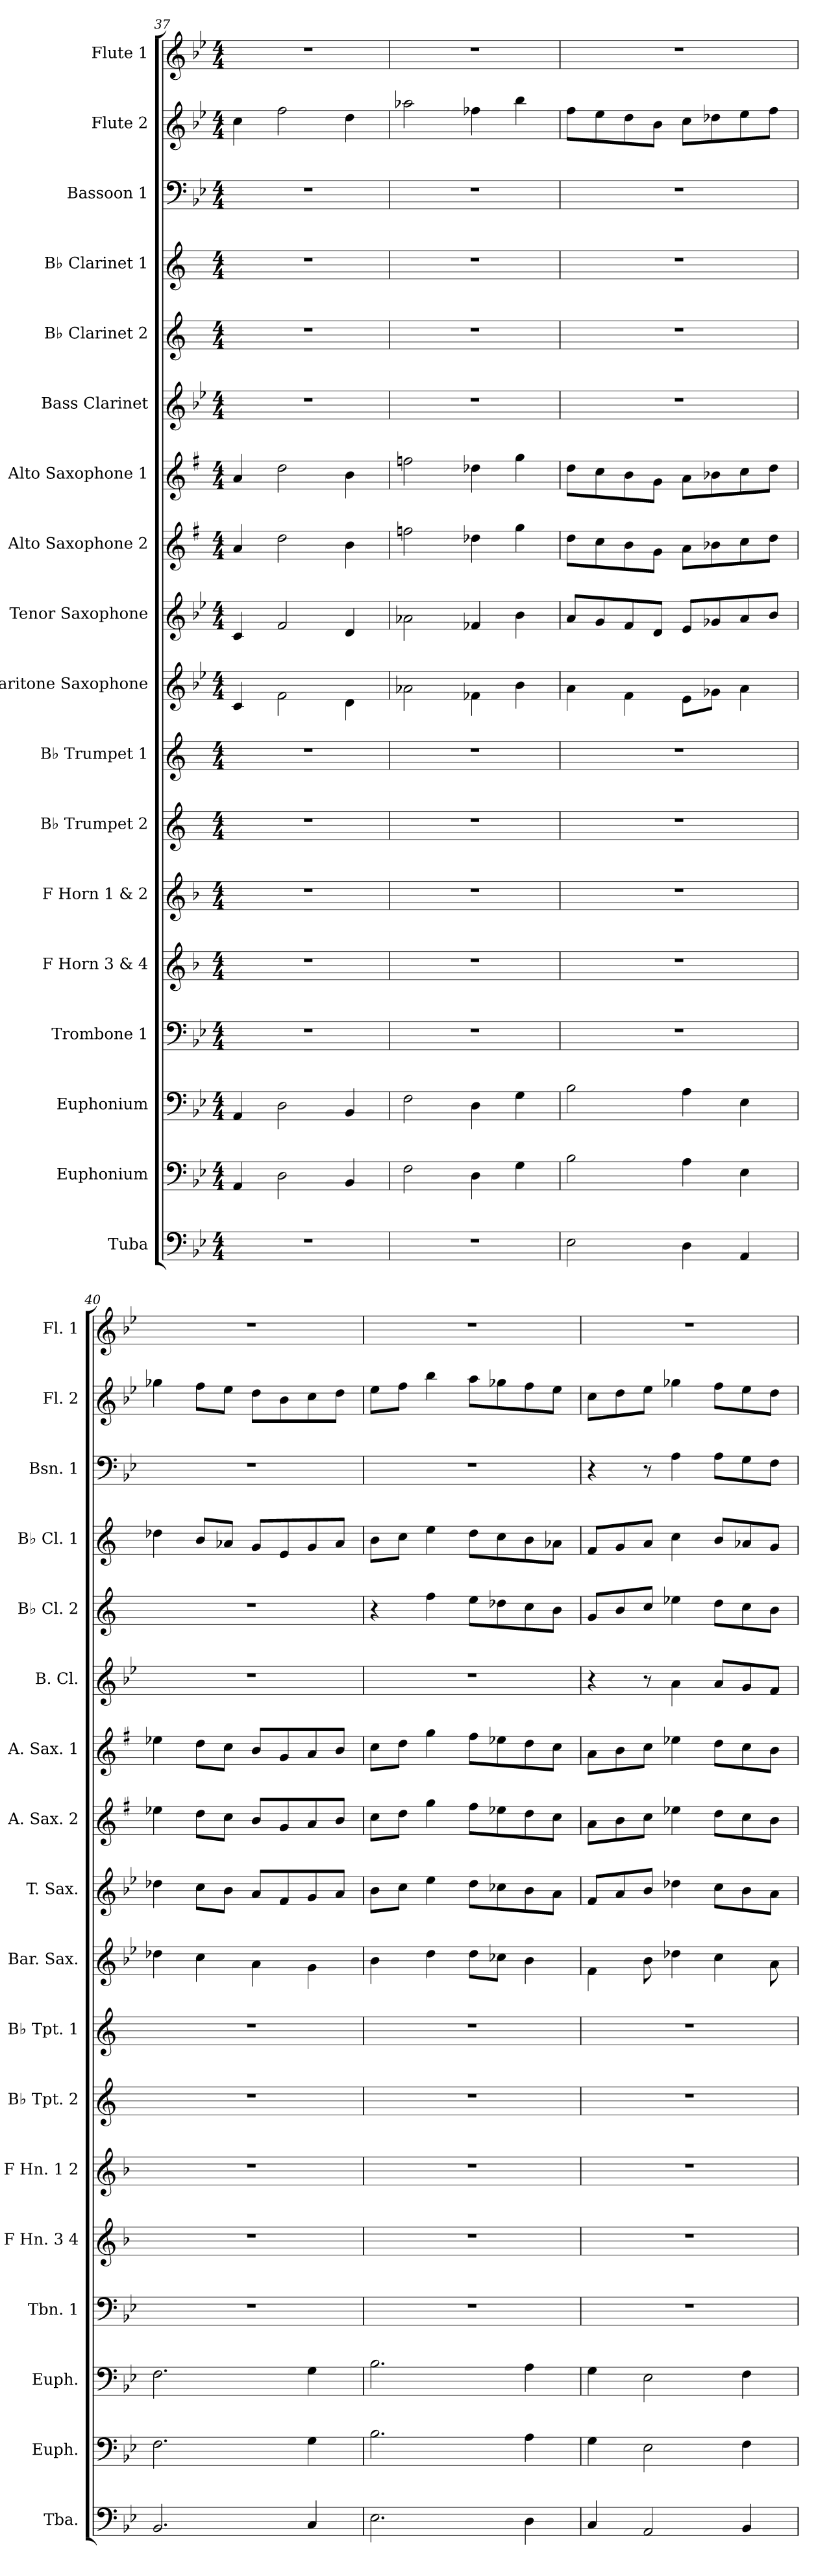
**kern	**kern	**kern	**kern	**kern	**kern	**kern	**kern	**kern	**kern	**kern	**kern	**kern	**kern	**kern	**kern	**kern	**kern
*part18	*part17	*part16	*part15	*part14	*part13	*part12	*part11	*part10	*part9	*part8	*part7	*part6	*part5	*part4	*part3	*part2	*part1
*staff18	*staff17	*staff16	*staff15	*staff14	*staff13	*staff12	*staff11	*staff10	*staff9	*staff8	*staff7	*staff6	*staff5	*staff4	*staff3	*staff2	*staff1
*I"Tuba	*I"Euphonium	*I"Euphonium	*I"Trombone 1	*I"F Horn 3 &amp; 4	*I"F Horn 1 &amp; 2	*I"B♭ Trumpet 2	*I"B♭ Trumpet 1	*I"Baritone Saxophone	*I"Tenor Saxophone	*I"Alto Saxophone 2	*I"Alto Saxophone 1	*I"Bass Clarinet	*I"B♭ Clarinet 2	*I"B♭ Clarinet 1	*I"Bassoon 1	*I"Flute 2	*I"Flute 1
*I'Tba.	*I'Euph.	*I'Euph.	*I'Tbn. 1	*I'F Hn. 3 4	*I'F Hn. 1 2	*I'B♭ Tpt. 2	*I'B♭ Tpt. 1	*I'Bar. Sax.	*I'T. Sax.	*I'A. Sax. 2	*I'A. Sax. 1	*I'B. Cl.	*I'B♭ Cl. 2	*I'B♭ Cl. 1	*I'Bsn. 1	*I'Fl. 2	*I'Fl. 1
*clefF4	*clefF4	*clefF4	*clefF4	*clefG2	*clefG2	*clefG2	*clefG2	*clefG2	*clefG2	*clefG2	*clefG2	*clefG2	*clefG2	*clefG2	*clefF4	*clefG2	*clefG2
*	*	*	*	*ITrd4c7	*ITrd4c7	*ITrd1c2	*ITrd1c2	*ITrd12c21	*ITrd8c14	*ITrd5c9	*ITrd5c9	*ITrd8c14	*ITrd1c2	*ITrd1c2	*	*	*
*k[b-e-]	*k[b-e-]	*k[b-e-]	*k[b-e-]	*k[b-e-]	*k[b-e-]	*k[b-e-]	*k[b-e-]	*k[b-e-]	*k[b-e-]	*k[b-e-]	*k[b-e-]	*k[b-e-]	*k[b-e-]	*k[b-e-]	*k[b-e-]	*k[b-e-]	*k[b-e-]
*M4/4	*M4/4	*M4/4	*M4/4	*M4/4	*M4/4	*M4/4	*M4/4	*M4/4	*M4/4	*M4/4	*M4/4	*M4/4	*M4/4	*M4/4	*M4/4	*M4/4	*M4/4
=37	=37	=37	=37	=37	=37	=37	=37	=37	=37	=37	=37	=37	=37	=37	=37	=37	=37
1r	4AA/	4AA/	1r	1r	1r	1r	1r	4C/	4C/	4c/	4c/	1r	1r	1r	1r	4cc\	1r
.	2D\	2D\	.	.	.	.	.	2F\	2F/	2f\	2f\	.	.	.	.	2ff\	.
.	4BB-/	4BB-/	.	.	.	.	.	4D\	4D/	4d\	4d\	.	.	.	.	4dd\	.
=38	=38	=38	=38	=38	=38	=38	=38	=38	=38	=38	=38	=38	=38	=38	=38	=38	=38
1r	2F\	2F\	1r	1r	1r	1r	1r	2A-X\	2A-X\	2a-X\	2a-X\	1r	1r	1r	1r	2aa-X\	1r
.	4D\	4D\	.	.	.	.	.	4F-X\	4F-X/	4f-X\	4f-X\	.	.	.	.	4ff-X\	.
.	4G\	4G\	.	.	.	.	.	4B-\	4B-\	4b-\	4b-\	.	.	.	.	4bb-\	.
=39	=39	=39	=39	=39	=39	=39	=39	=39	=39	=39	=39	=39	=39	=39	=39	=39	=39
2E-\	2B-\	2B-\	1r	1r	1r	1r	1r	4A\	8A/L	8f\L	8f\L	1r	1r	1r	1r	8ff\L	1r
.	.	.	.	.	.	.	.	.	8G/	8e-\	8e-\	.	.	.	.	8ee-\	.
.	.	.	.	.	.	.	.	4F\	8F/	8d\	8d\	.	.	.	.	8dd\	.
.	.	.	.	.	.	.	.	.	8D/J	8B-\J	8B-\J	.	.	.	.	8b-\J	.
4D\	4A\	4A\	.	.	.	.	.	8E-\L	8E-/L	8c\L	8c\L	.	.	.	.	8cc\L	.
.	.	.	.	.	.	.	.	8G-X\J	8G-X/	8d-X\	8d-X\	.	.	.	.	8dd-X\	.
4AA/	4E-\	4E-\	.	.	.	.	.	4A\	8A/	8e-\	8e-\	.	.	.	.	8ee-\	.
.	.	.	.	.	.	.	.	.	8B-/J	8f\J	8f\J	.	.	.	.	8ff\J	.
!!LO:PB:g=z
=40	=40	=40	=40	=40	=40	=40	=40	=40	=40	=40	=40	=40	=40	=40	=40	=40	=40
2.BB-/	2.F\	2.F\	1r	1r	1r	1r	1r	4d-X\	4d-X\	4g-X\	4g-X\	1r	1r	4cc-X\	1r	4gg-X\	1r
.	.	.	.	.	.	.	.	4c\	8c\L	8f\L	8f\L	.	.	8a/L	.	8ff\L	.
.	.	.	.	.	.	.	.	.	8B-\J	8e-\J	8e-\J	.	.	8g-X/J	.	8ee-\J	.
.	.	.	.	.	.	.	.	4A\	8A/L	8d/L	8d/L	.	.	8f/L	.	8dd\L	.
.	.	.	.	.	.	.	.	.	8F/	8B-/	8B-/	.	.	8d/	.	8b-\	.
4C/	4G\	4G\	.	.	.	.	.	4G\	8G/	8c/	8c/	.	.	8f/	.	8cc\	.
.	.	.	.	.	.	.	.	.	8A/J	8d/J	8d/J	.	.	8g-/J	.	8dd\J	.
=41	=41	=41	=41	=41	=41	=41	=41	=41	=41	=41	=41	=41	=41	=41	=41	=41	=41
2.E-\	2.B-\	2.B-\	1r	1r	1r	1r	1r	4B-\	8B-\L	8e-\L	8e-\L	1r	4r	8a\L	1r	8ee-\L	1r
.	.	.	.	.	.	.	.	.	8c\J	8f\J	8f\J	.	.	8b-\J	.	8ff\J	.
.	.	.	.	.	.	.	.	4d\	4e-\	4b-\	4b-\	.	4ee-\	4dd\	.	4bb-\	.
.	.	.	.	.	.	.	.	8d\L	8d\L	8a\L	8a\L	.	8dd\L	8cc\L	.	8aa\L	.
.	.	.	.	.	.	.	.	8c-X\J	8c-X\	8g-X\	8g-X\	.	8cc-X\	8b-\	.	8gg-X\	.
4D\	4A\	4A\	.	.	.	.	.	4B-\	8B-\	8f\	8f\	.	8b-\	8a\	.	8ff\	.
.	.	.	.	.	.	.	.	.	8A\J	8e-\J	8e-\J	.	8a\J	8g-X\J	.	8ee-\J	.
=42	=42	=42	=42	=42	=42	=42	=42	=42	=42	=42	=42	=42	=42	=42	=42	=42	=42
4C/	4G\	4G\	1r	1r	1r	1r	1r	4F\	8F/L	8c\L	8c\L	4r	8f/L	8e-/L	4r	8cc\L	1r
.	.	.	.	.	.	.	.	.	8A/	8d\	8d\	.	8a/	8f/	.	8dd\	.
2AA/	2E-\	2E-\	.	.	.	.	.	8B-\	8B-/J	8e-\J	8e-\J	8r	8b-/J	8g/J	8r	8ee-\J	.
.	.	.	.	.	.	.	.	4d-X\	4d-X\	4g-X\	4g-X\	4A\	4dd-X\	4b-\	4A\	4gg-X\	.
.	.	.	.	.	.	.	.	4c\	8c\L	8f\L	8f\L	8A/L	8cc\L	8a/L	8A\L	8ff\L	.
4BB-/	4F\	4F\	.	.	.	.	.	.	8B-\	8e-\	8e-\	8G/	8b-\	8g-X/	8G\	8ee-\	.
.	.	.	.	.	.	.	.	8A\	8A\J	8d\J	8d\J	8F/J	8a\J	8f/J	8F\J	8dd\J	.
=	=	=	=	=	=	=	=	=	=	=	=	=	=	=	=	=	=
*-	*-	*-	*-	*-	*-	*-	*-	*-	*-	*-	*-	*-	*-	*-	*-	*-	*-
